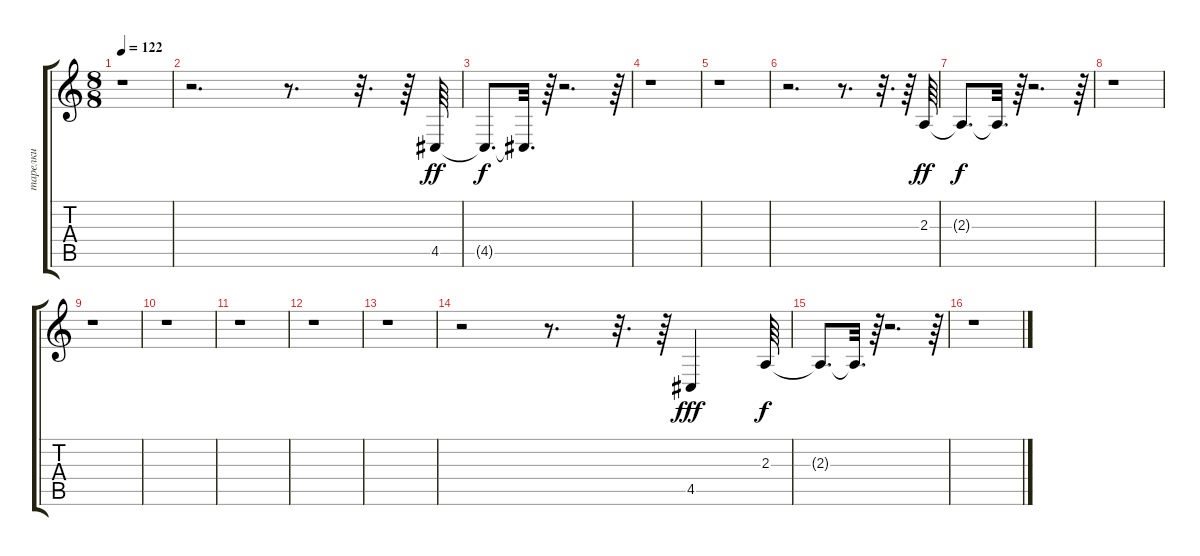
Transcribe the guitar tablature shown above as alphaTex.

\track ("тарелки" "тарелки") {instrument acousticgrandpiano}
\staff {score tabs}
\tuning (E4 B3 G3 D3 A2 E2) {hide}
\ts (8 8)
\tempo 122
\clef g2
\ks c
r.1{dy f} |
r.2{d} r.8{d} r.32{d} r.64 4.5.64{dy ff} |
4.5{t}.8{d dy f} 4.5{t}.32{d} r.64 r.2{d} r.64 |
r.1 |
r.1 |
r.2{d} r.8{d} r.32{d} r.64 2.3.64{dy ff} |
2.3{t}.8{d dy f} 2.3{t}.32{d} r.64 r.2{d} r.64 |
r.1 |
r.1 |
r.1 |
r.1 |
r.1 |
r.1 |
r.2 r.8{d} r.32{d} r.64 4.5.4{dy fff} 2.3.64{dy f} |
2.3{t}.8{d} 2.3{t}.32{d} r.64 r.2{d} r.64 |
r.1
